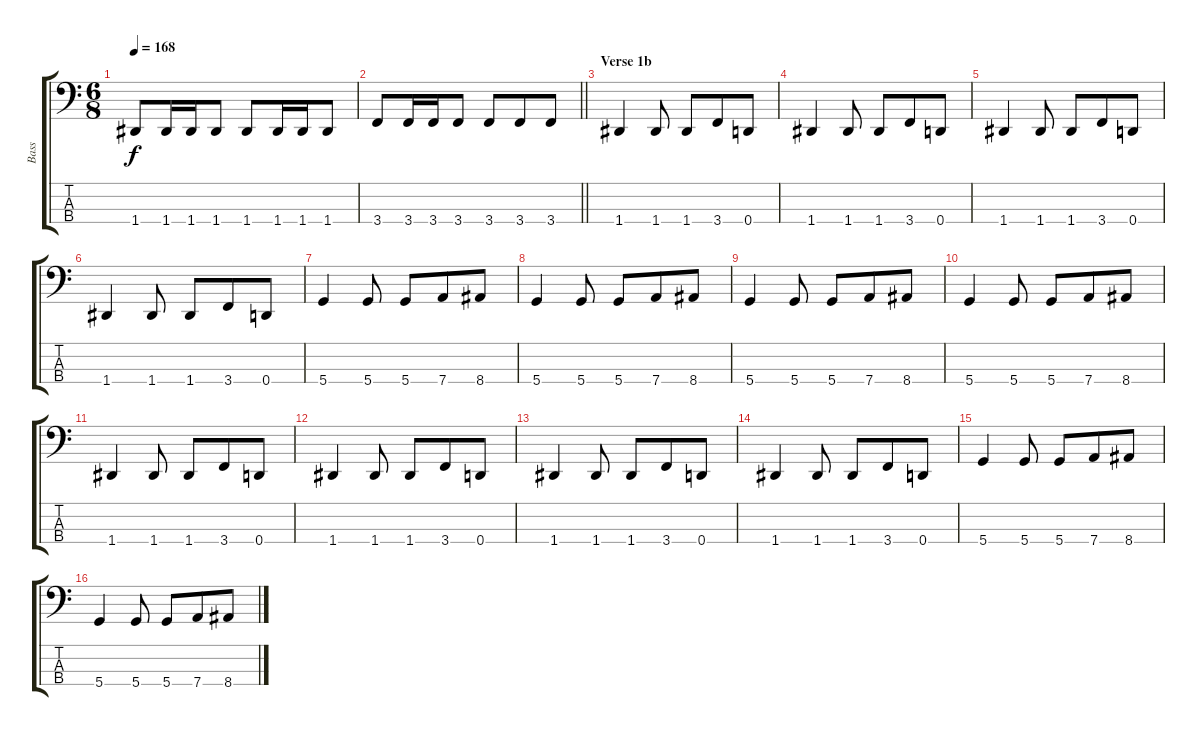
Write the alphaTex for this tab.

\track ("Bass" "Bass") {instrument electricbasspick}
\staff {score tabs}
\tuning (G2 D2 A1 D1) {hide}
\ts (6 8)
\tempo 168
\clef f4
\ks c
1.4.8{dy f} 1.4.16 1.4.16 1.4.8 1.4.8 1.4.16 1.4.16 1.4.8 |
\barLineRight lightlight
3.4.8 3.4.16 3.4.16 3.4.8 3.4.8 3.4.8 3.4.8 |
\section ("" "Verse 1b")
1.4.4 1.4.8 1.4.8 3.4.8 0.4.8 |
1.4.4 1.4.8 1.4.8 3.4.8 0.4.8 |
1.4.4 1.4.8 1.4.8 3.4.8 0.4.8 |
1.4.4 1.4.8 1.4.8 3.4.8 0.4.8 |
5.4.4 5.4.8 5.4.8 7.4.8 8.4.8 |
5.4.4 5.4.8 5.4.8 7.4.8 8.4.8 |
5.4.4 5.4.8 5.4.8 7.4.8 8.4.8 |
5.4.4 5.4.8 5.4.8 7.4.8 8.4.8 |
1.4.4 1.4.8 1.4.8 3.4.8 0.4.8 |
1.4.4 1.4.8 1.4.8 3.4.8 0.4.8 |
1.4.4 1.4.8 1.4.8 3.4.8 0.4.8 |
1.4.4 1.4.8 1.4.8 3.4.8 0.4.8 |
5.4.4 5.4.8 5.4.8 7.4.8 8.4.8 |
5.4.4 5.4.8 5.4.8 7.4.8 8.4.8
